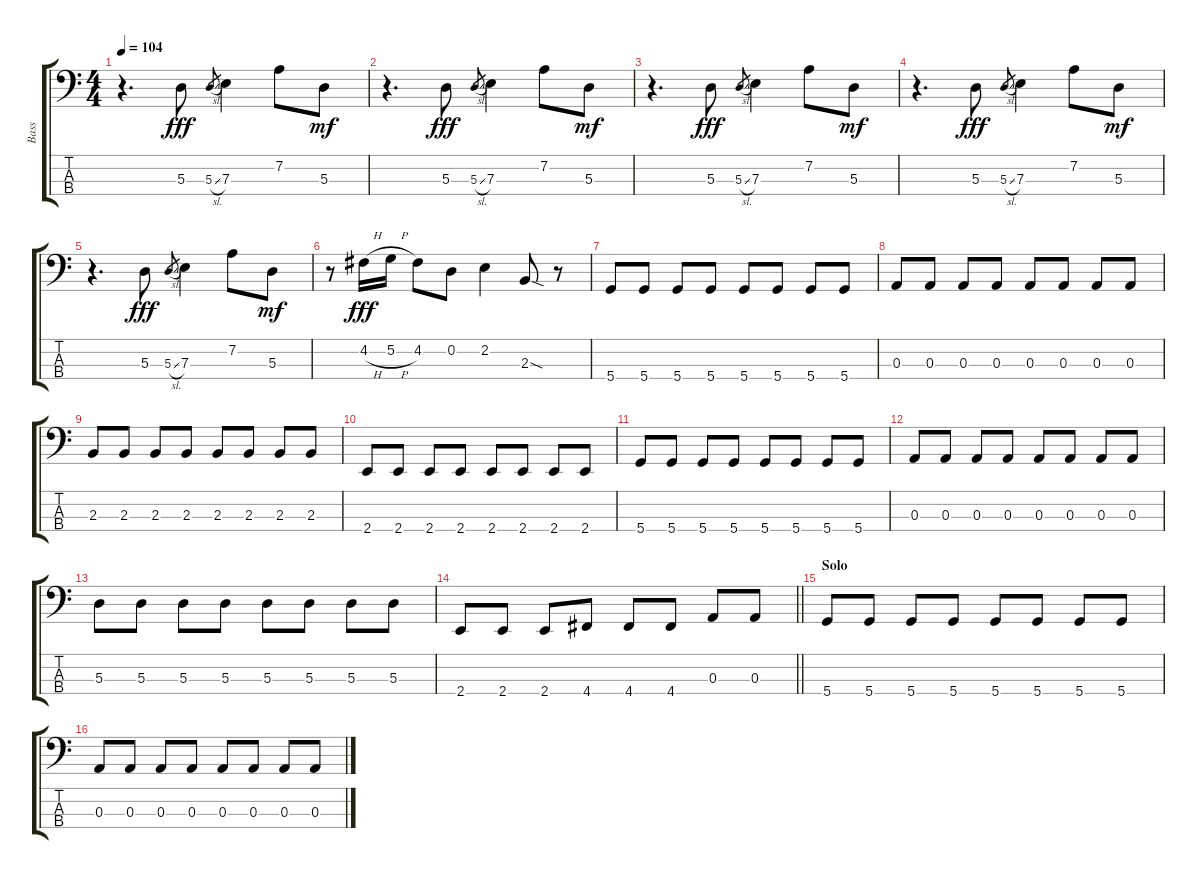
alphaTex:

\track ("Bass" "Bass") {instrument electricbassfinger}
\staff {score tabs}
\tuning (G2 D2 A1 D1) {hide}
\ts (4 4)
\tempo 104
\clef f4
\ks c
r.4{d dy fff} 5.3.8 5.3{sl}.8{gr} 7.3.4 7.2.8 5.3.8{dy mf} |
r.4{d} 5.3.8{dy fff} 5.3{sl}.8{gr} 7.3.4 7.2.8 5.3.8{dy mf} |
r.4{d} 5.3.8{dy fff} 5.3{sl}.8{gr} 7.3.4 7.2.8 5.3.8{dy mf} |
r.4{d} 5.3.8{dy fff} 5.3{sl}.8{gr} 7.3.4 7.2.8 5.3.8{dy mf} |
r.4{d} 5.3.8{dy fff} 5.3{sl}.8{gr} 7.3.4 7.2.8 5.3.8{dy mf} |
r.8 4.2{h}.16{dy fff} 5.2{h}.16 4.2.8 0.2.8 2.2.4 2.3{sod}.8 r.8 |
5.4.8 5.4.8 5.4.8 5.4.8 5.4.8 5.4.8 5.4.8 5.4.8 |
0.3.8 0.3.8 0.3.8 0.3.8 0.3.8 0.3.8 0.3.8 0.3.8 |
2.3.8 2.3.8 2.3.8 2.3.8 2.3.8 2.3.8 2.3.8 2.3.8 |
2.4.8 2.4.8 2.4.8 2.4.8 2.4.8 2.4.8 2.4.8 2.4.8 |
5.4.8 5.4.8 5.4.8 5.4.8 5.4.8 5.4.8 5.4.8 5.4.8 |
0.3.8 0.3.8 0.3.8 0.3.8 0.3.8 0.3.8 0.3.8 0.3.8 |
5.3.8 5.3.8 5.3.8 5.3.8 5.3.8 5.3.8 5.3.8 5.3.8 |
\barLineRight lightlight
2.4.8 2.4.8 2.4.8 4.4.8 4.4.8 4.4.8 0.3.8 0.3.8 |
\section ("" "Solo")
5.4.8 5.4.8 5.4.8 5.4.8 5.4.8 5.4.8 5.4.8 5.4.8 |
0.3.8 0.3.8 0.3.8 0.3.8 0.3.8 0.3.8 0.3.8 0.3.8
